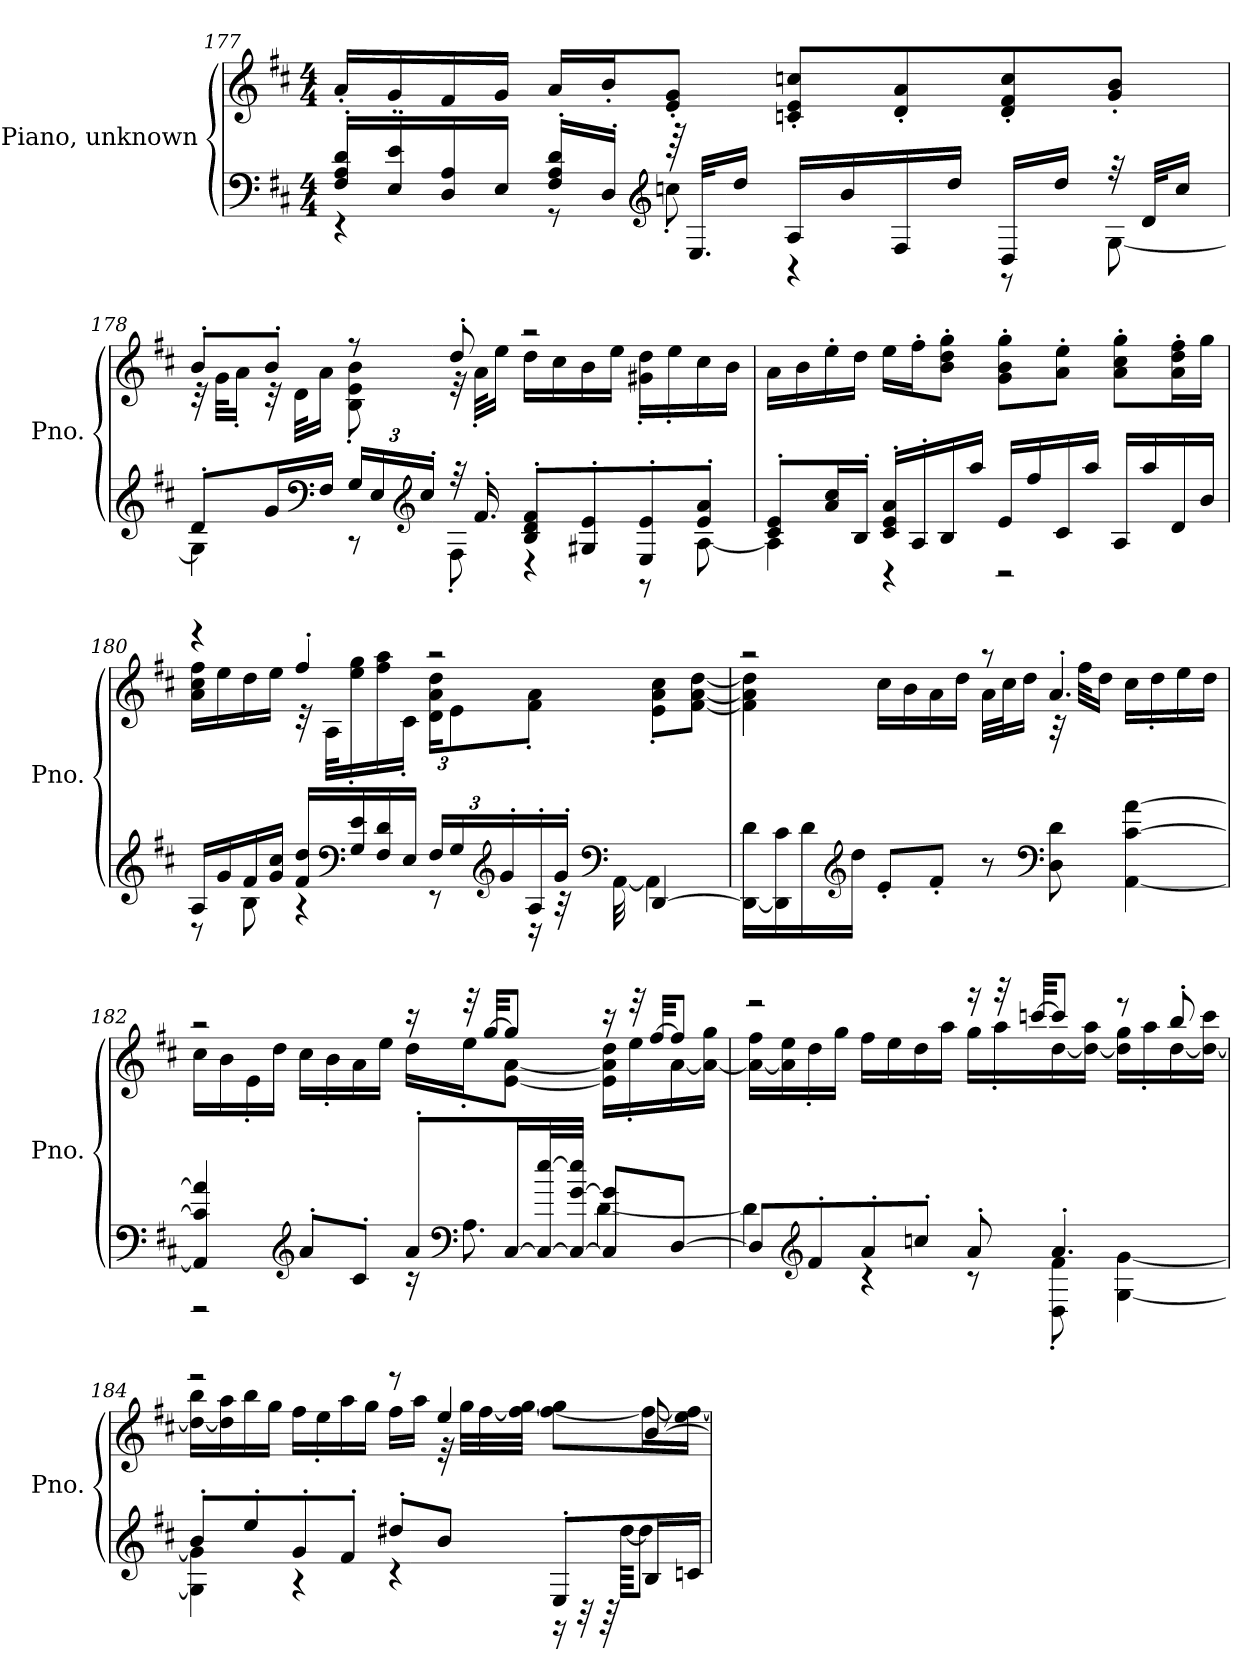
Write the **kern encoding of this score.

**kern	**kern
*part1	*part1
*staff2	*staff1
*I"Piano, unknown	*
*I'Pno.	*
!!LO:LB:g=z
*clefF4	*clefG2
*k[f#c#]	*k[f#c#]
*M4/4	*M4/4
=177	=177
*^	*
16F#/' 16A/' 16d/'LL	4r	16a'/LL
16E/' 16e/'	.	16g'/
16D/ 16A/	.	16f#/
16E/JJ	.	16g/JJ
16F#/' 16A/' 16d/'LL	8r	16a/LL
16D'/JJ	.	16b'/J
*clefG2	*	*
64r	8ccn'\	8e/' 8g/'J
32.E/KLL	.	.
16dd/JJ	.	.
16A/LL	4r	8cn/' 8e/' 8ccn/'L
16b/	.	.
16F#/	.	8d/' 8a/'
16dd/JJ	.	.
16D/LL	8r	8d/' 8f#/' 8cc/'
16dd/JJ	.	.
32r	[8G\	8g/' 8b/'J
32d/KLL	.	.
16cc/JJ	.	.
=178	=178	=178
*	*	*^
8d'/L	4G\]	8b'/L	32r
.	.	.	32g\KLL
.	.	.	16a'\JJ
16g/L	.	8b'/J	32r
.	.	.	32d\KLL
*clefF4	*	*	*
16F#/JJ	.	.	16a\JJ
*Xbrackettup	*	*	*
24G/LL	8r	8r	8B\' 8e\' 8b\'
24E/	.	.	.
*clefG2	*	*	*
24cc#'/JJ	.	.	.
32r	8F#'\	8dd'/	32r
16.f#'/	.	.	32a'\KLL
.	.	.	16ee\JJ
8B/' 8d/' 8f#/'L	4r	2r	16dd\LL
.	.	.	16cc#\
8G#X/' 8e/'	.	.	16b\
.	.	.	16ee\JJ
8E/' 8e/'	8r	.	16g#X\' 16dd\'LL
.	.	.	16ee'\
8e/' 8a/'J	[8A\	.	16cc#\
.	.	.	16b\JJ
*	*	*v	*v
!!LO:LB:g=z
=179	=179	=179
8c#/' 8e/'L	4A\]	16a\LL
.	.	16b\
16a/ 16cc#/L	.	16ee'\
16B'/JJ	.	16dd\JJ
16c#/' 16e/' 16a/'LL	4r	16ee\LL
16A'/	.	16ff#'\J
16B/	.	8b\' 8dd\' 8gg\'J
16aa/JJ	.	.
16e/LL	2r	8g\' 8b\' 8gg\'L
16ff#/	.	.
16c#/	.	8a\' 8ee\'J
16aa/JJ	.	.
16A/LL	.	8a\' 8cc#\' 8gg\'L
16aa/	.	.
16d/	.	16a\' 16dd\' 16ff#\'L
16b/JJ	.	16gg\JJ
=180	=180	=180
*	*	*^
16A/LL	8r	4r	16a\ 16cc#\ 16ff#\LL
16g/	.	.	16ee\
16f#/	8B\	.	16dd\
16g/ 16cc#/JJ	.	.	16ee\JJ
16f#/ 16dd/LL	4r	4ff#'/	32r
.	.	.	32A\KLL
*clefF4	*	*	*
16G/ 16e/	.	.	16ee\' 16gg\'
16F#/ 16d/	.	.	16ff#\ 16aa\
16E/JJ	.	.	16c#'\JJ
*	*	*	*Xbrackettup
24F#/LL	8r	2r	24d\ 24a\ 24dd\KL
24G/	.	.	12e\
*clefG2	*	*	*
24g'/	.	.	.
16A'/	16r	.	8f#\' 8a\'J
16g'/JJ	32r	.	.
*clefF4	*	*	*
.	[32AA\	.	.
[4DD/	4AA\]	.	8e\' 8a\' 8cc#\'L
.	.	.	[8f#\ [8a\ [8dd\J
*v	*v	*	*
!!LO:PB:g=z	!!
=181	=181	=181
16DD\_ 16d\LL	2r	4f#\] 4a\] 4dd\]
16DD\] 16c#\	.	.
16d\	.	.
*clefG2	*	*
16dd\JJ	.	.
8e'/L	.	16cc#\LL
.	.	16b\
8f#'/J	.	16a\
.	.	16dd\JJ
8r	8r	32a\LLL
.	.	32cc#\J
.	.	16dd\JJ
*clefF4	*	*
8D\ 8d\	4.a'/	32r
.	.	32ff#\KLL
.	.	16dd\JJ
[4AA\ [4c#\ [4a\	.	16cc#\LL
.	.	16dd'\
.	.	16ee\
.	.	16dd\JJ
!!LO:LB:g=z	!!
=182	=182	=182
*^	*	*
4AA/] 4c#/] 4a/]	2r	2r	16cc#\LL
.	.	.	16b\
.	.	.	16e'\
.	.	.	16dd\JJ
*clefG2	*	*	*
8a'/L	.	.	16cc#\LL
.	.	.	16b'\
8c#'/J	.	.	16a\
.	.	.	16ee\JJ
8a'/L	16r	16r	16dd\LL
*clefF4	*	*	*
.	8.A\	32r	16ee'\J
.	.	[32gg/KKL	.
[16C#/L	.	8gg/J]	[8e\ [8a\J
32C#/_ [32ee/L	.	.	.
32C#/_ [32g/ 32ee/]JJJ	.	.	.
8C#/] 8g/]L	[4d\	16r	16e\] 16a\] 16dd\LL
.	.	32r	16ee'\
.	.	[32ff#/KKL	.
[8D/J	.	8ff#/J]	[16a\
.	.	.	16a\_ 16gg\JJ
!!LO:LB:g=z	!!
=183	=183	=183	=183
8D/L]	4d\]	2r	16a\_ 16ff#\LL
.	.	.	16a\] 16ee\
*clefG2	*	*	*
8f#'/	.	.	16dd'\
.	.	.	16gg\JJ
8a'/	4r	.	16ff#\LL
.	.	.	16ee\
8ccn'/J	.	.	16dd\
.	.	.	16aa\JJ
8a'/	8r	16r	16gg\LL
.	.	32r	16aa'\
.	.	[32cccn/KKL	.
4.a'/	8D\' 8f#\'	8ccc/J]	[16dd\
.	.	.	16dd\_ 16aa\JJ
.	[4G\ [4g\	8r	16dd\] 16gg\LL
.	.	.	16aa'\
.	.	8bb'/	[16dd\
.	.	.	16dd\_ 16ccc\JJ
!!LO:LB:g=z	!!
=184	=184	=184	=184
8b'/L	4G\] 4g\]	2r	16dd\_ 16bb\LL
.	.	.	16dd\] 16aa\
8ee'/	.	.	16bb\
.	.	.	16gg\JJ
8g'/	4r	.	16ff#\LL
.	.	.	16ee'\
8f#'/J	.	.	16aa\
.	.	.	16gg\JJ
8dd#X'/L	4r	8r	16ff#\LL
.	.	.	16aa\JJ
8b/J	.	4ee/	32r
.	.	.	32gg\LLL
.	.	.	[32ff#\
.	.	.	32ff#\] [32gg\JJJ
8E'/L	16r	.	[8ff#\ 8gg\]L
.	32r	.	.
.	64r	.	.
.	[64dd#\KKKL	.	.
16B/L	8dd#\J]	[8b/	16ff#\L_
16cn/JJ	.	.	16ee\ 16ff#\_JJ
*v	*v	*	*
*	*v	*v
=	=
*-	*-
